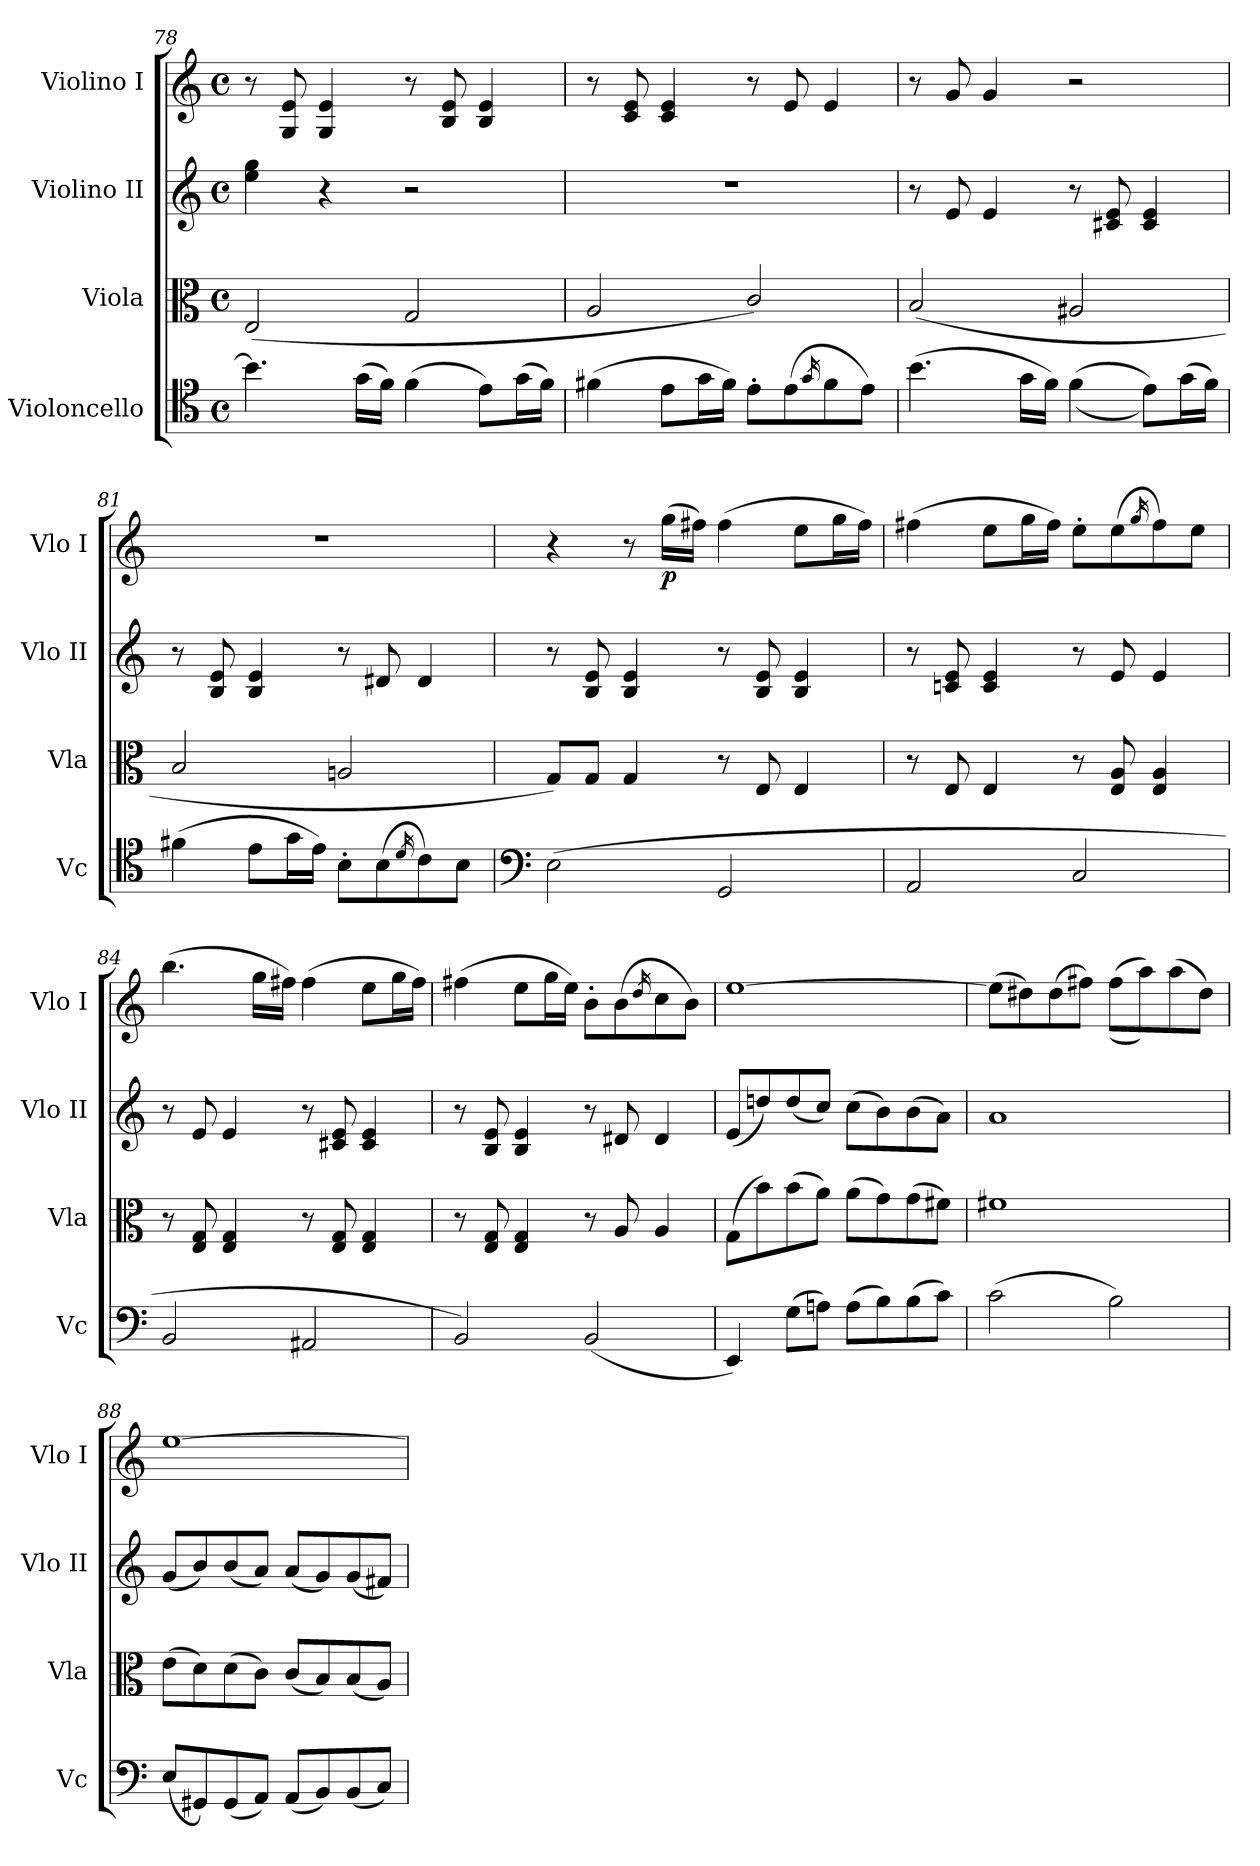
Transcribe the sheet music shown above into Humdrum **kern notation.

**kern	**kern	**kern	**kern	**dynam
*part4	*part3	*part2	*part1	*part1
*staff4	*staff3	*staff2	*staff1	*staff1
*I"Violoncello	*I"Viola	*I"Violino II	*I"Violino I	*
*I'Vc	*I'Vla	*I'Vlo II	*I'Vlo I	*
*clefC4	*clefC3	*clefG2	*clefG2	*
*k[]	*k[]	*k[]	*k[]	*
*M4/4	*M4/4	*M4/4	*M4/4	*
*met(c)	*met(c)	*met(c)	*met(c)	*
=78	=78	=78	=78	=78
4.b\]	(2E/	4ee\ 4gg\	8r	.
.	.	.	8G/ 8e/	.
.	.	4r	4G/ 4e/	.
(16g\LL	.	.	.	.
16f\JJ)	.	.	.	.
(4f\	2G/	2r	8r	.
.	.	.	8B/ 8e/	.
8e\L)	.	.	4B/ 4e/	.
(16g\L	.	.	.	.
16f\JJ)	.	.	.	.
=79	=79	=79	=79	=79
(4f#X\	2A/	1r	8r	.
.	.	.	8c/ 8e/	.
8e\L	.	.	4c/ 4e/	.
16g\L	.	.	.	.
16f#\JJ)	.	.	.	.
8e'\L	2c/)	.	8r	.
(8e\	.	.	8e/	.
16qg/	.	.	.	.
8f#\	.	.	4e/	.
8e\J)	.	.	.	.
!!LO:LB:g=z
=80	=80	=80	=80	=80
(4.b\	(2B/	8r	8r	.
.	.	8e/	8g/	.
.	.	4e/	4g/	.
16g\LL	.	.	.	.
16f\JJ)	.	.	.	.
((4f\	2A#X/	8r	2r	.
.	.	8c#X/ 8e/	.	.
8e\L))	.	4c#/ 4e/	.	.
(16g\L	.	.	.	.
16f\JJ)	.	.	.	.
=81	=81	=81	=81	=81
(4f#X\	2B/	8r	1r	.
.	.	8B/ 8e/	.	.
8e\L	.	4B/ 4e/	.	.
16g\L	.	.	.	.
16e\JJ)	.	.	.	.
8B'\L	2An/	8r	.	.
(8B\	.	8d#X/	.	.
16qd/	.	.	.	.
8c\)	.	4d#/	.	.
8B\J	.	.	.	.
=82	=82	=82	=82	=82
*clefF4	*	*	*	*
(2E\	8G/L)	8r	4r	.
.	8G/J	8B/ 8e/	.	.
.	4G/	4B/ 4e/	8r	.
!	!	!	!	!LO:DY:b
.	.	.	(16gg\LL	p
.	.	.	16ff#X\JJ)	.
2GG/	8r	8r	(4ff#\	.
.	8E/	8B/ 8e/	.	.
.	4E/	4B/ 4e/	8ee\L	.
.	.	.	16gg\L	.
.	.	.	16ff#\JJ)	.
=83	=83	=83	=83	=83
2AA/	8r	8r	(4ff#X\	.
.	8E/	8cn/ 8e/	.	.
.	4E/	4c/ 4e/	8ee\L	.
.	.	.	16gg\L	.
.	.	.	16ff#\JJ)	.
2C/	8r	8r	8ee'\L	.
.	8E/ 8A/	8e/	(8ee\	.
.	.	.	16qgg/	.
.	4E/ 4A/	4e/	8ff#\)	.
.	.	.	8ee\J	.
=84	=84	=84	=84	=84
2BB/	8r	8r	(4.bb\	.
.	8E/ 8G/	8e/	.	.
.	4E/ 4G/	4e/	.	.
.	.	.	16gg\LL	.
.	.	.	16ff#X\JJ)	.
2AA#X/	8r	8r	(4ff#\	.
.	8E/ 8G/	8c#X/ 8e/	.	.
.	4E/ 4G/	4c#/ 4e/	8ee\L	.
.	.	.	16gg\L	.
.	.	.	16ff#\JJ)	.
=85	=85	=85	=85	=85
2BB/)	8r	8r	(4ff#X\	.
.	8E/ 8G/	8B/ 8e/	.	.
.	4E/ 4G/	4B/ 4e/	8ee\L	.
.	.	.	16gg\L	.
.	.	.	16ee\JJ)	.
(2BB/	8r	8r	8b'\L	.
.	8A/	8d#X/	(8b\	.
.	.	.	16qdd/	.
.	4A/	4d#/	8cc\	.
.	.	.	8b\J)	.
!!LO:LB:g=z
=86	=86	=86	=86	=86
4EE/)	(8G\L	(8e/L	[1ee	.
.	8b\)	8ddn/)	.	.
(8G\L	(8b\	(8dd/	.	.
8An\J)	8a\J)	8cc/J)	.	.
(8A\L	(8a\L	(8cc\L	.	.
8B\)	8g\)	8b\)	.	.
(8B\	(8g\	(8b\	.	.
8c\J)	8f#X\J)	8a\J)	.	.
=87	=87	=87	=87	=87
(2c\	1f#X	1a	(8ee\L]	.
.	.	.	8dd#X\)	.
.	.	.	(8dd#\	.
.	.	.	8ff#X\J)	.
2B\)	.	.	((8ff#\L	.
.	.	.	8aa\))	.
.	.	.	(8aa\	.
.	.	.	8dd#\J)	.
=88	=88	=88	=88	=88
(8E/L	(8e\L	(8g/L	[1ee	.
8GG#X/)	8d\)	8b/)	.	.
(8GG#/	(8d\	(8b/	.	.
8AA/J)	8c\J)	8a/J)	.	.
(8AA/L	(8c/L	(8a/L	.	.
8BB/)	8B/)	8g/)	.	.
(8BB/	(8B/	(8g/	.	.
8C/J)	8A/J)	8f#X/J)	.	.
=	=	=	=	=
*-	*-	*-	*-	*-
